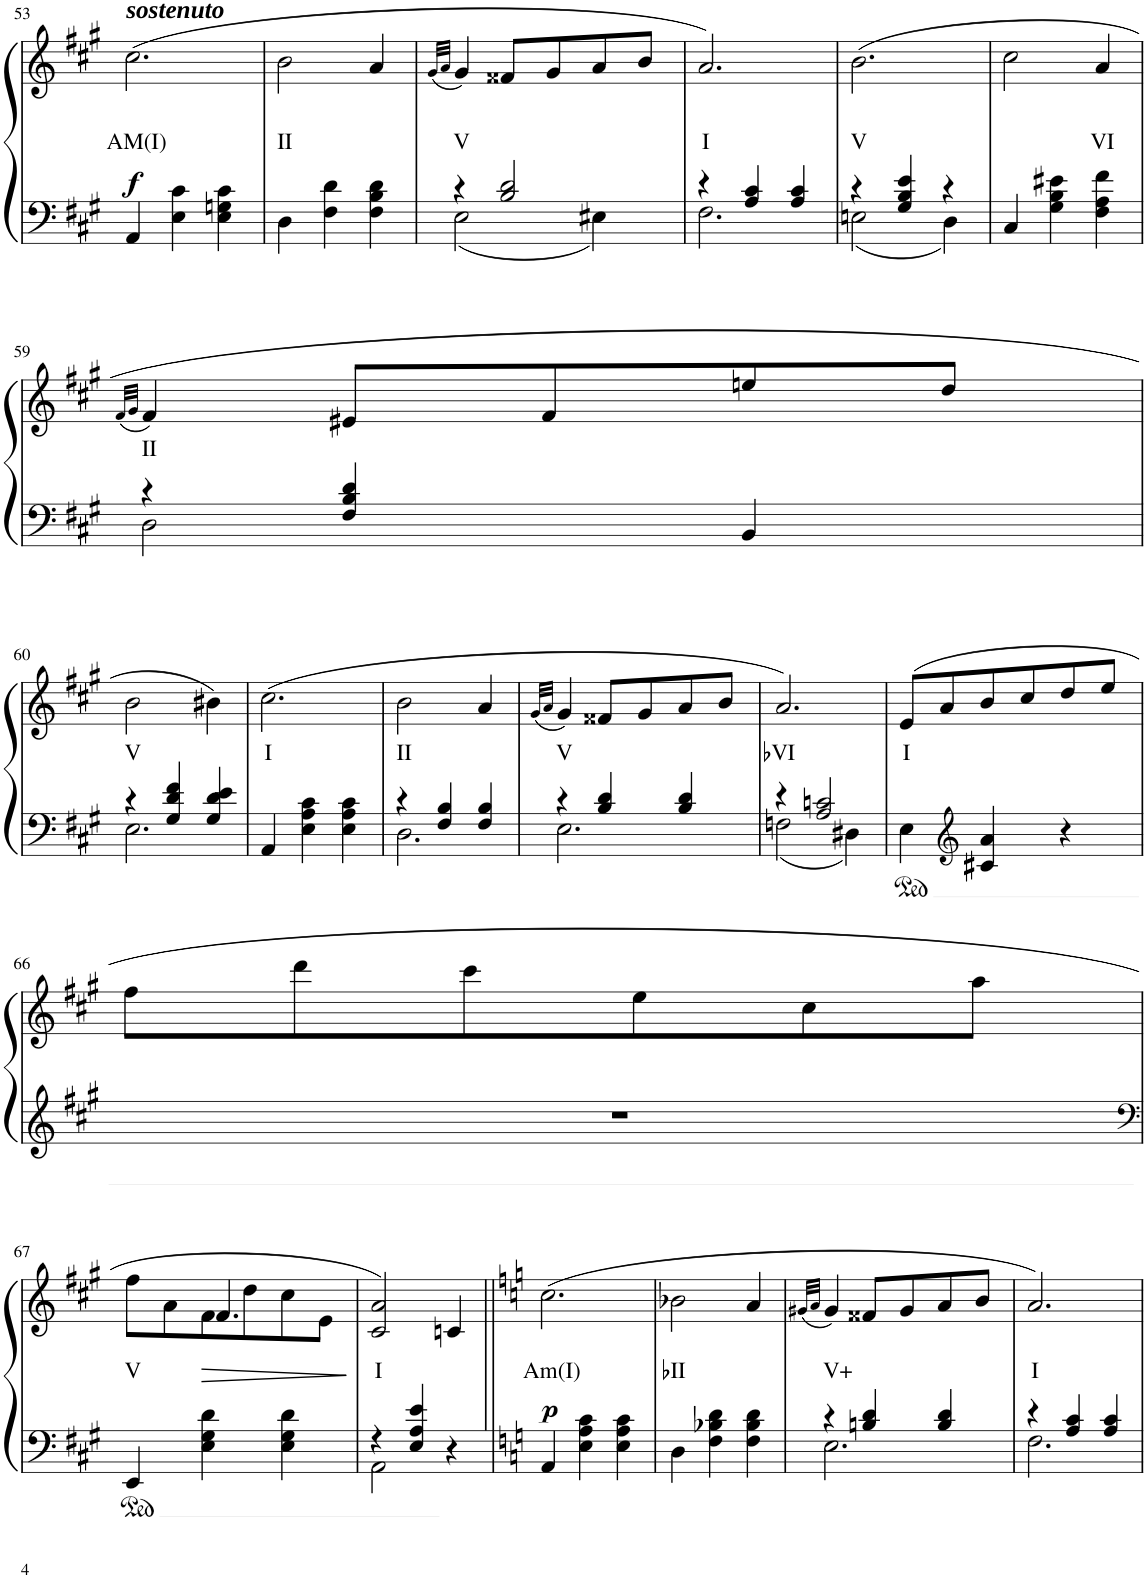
**kern	**kern	**text	**dynam
*part1	*part1	*part1	*part1
*staff2	*staff1	*staff1	*staff1/2
*I"Piano	*	*	*
*I'Pno	*	*	*
!!LO:PB:g=z
*clefF4	*clefG2	*	*
*k[f#c#g#]	*k[f#c#g#]	*	*
*M3/4	*M3/4	*	*
=53	=53	=53	=53
!	!LO:TX:a:Bi:t=sostenuto	!	!
!	!	!LO:LY:b	!LO:DY:b
4AA/	(2.cc#\	AM(I)	f
4E\ 4c#\	.	.	.
4E\ 4Gn\ 4c#\	.	.	.
=54	=54	=54	=54
!	!	!LO:LY:b	!
4D\	2b\	II	.
4F#\ 4d\	.	.	.
4F#\ 4B\ 4d\	4a/	.	.
=55	=55	=55	=55
.	(32qg#/LLL	.	.
.	32qa/JJJ	.	.
*^	*	*	*
!	!	!	!LO:LY:b	!
4r	2E\	4g#/)	V	.
2B/ 2d/	.	8f##X/L	.	.
.	.	8g#/	.	.
.	4E#X\	8a/	.	.
.	.	8b/J	.	.
=56	=56	=56	=56	=56
!	!	!	!LO:LY:b	!
4r	2.F#\	2.a/)	I	.
4A/ 4c#/	.	.	.	.
4A/ 4c#/	.	.	.	.
=57	=57	=57	=57	=57
!	!	!	!LO:LY:b	!
4r	2En\	(2.b\	V	.
4G#/ 4B/ 4e/	.	.	.	.
4r	4D\	.	.	.
*v	*v	*	*	*
=58	=58	=58	=58
4C#/	2cc#\	.	.
4G#\ 4B\ 4e#X\	.	.	.
!	!	!LO:LY:b	!
4F#\ 4A\ 4f#\	4a/	VI	.
!!LO:LB:g=z
=59	=59	=59	=59
.	(32qf#/LLL	.	.
.	32qg#/JJJ	.	.
*^	*	*	*
!	!	!	!LO:LY:b	!
4r	2D\	4f#/)	II	.
4F#/ 4B/ 4d/	.	8e#X/L	.	.
.	.	8f#/	.	.
4BB/	4ryy	8een/	.	.
.	.	8dd/J	.	.
!!LO:LB:g=z
=60	=60	=60	=60	=60
!	!	!	!LO:LY:b	!
4r	2.E\	2b\	V	.
4G#/ 4d/ 4f#/	.	.	.	.
4G#/ 4d/ 4e/	.	4b#X\)	.	.
*v	*v	*	*	*
=61	=61	=61	=61
!	!	!LO:LY:b	!
4AA/	(2.cc#\	I	.
4E\ 4A\ 4c#\	.	.	.
4E\ 4A\ 4c#\	.	.	.
=62	=62	=62	=62
*^	*	*	*
!	!	!	!LO:LY:b	!
4r	2.D\	2b\	II	.
4F#/ 4B/	.	.	.	.
4F#/ 4B/	.	4a/	.	.
=63	=63	=63	=63	=63
.	.	(32qg#/LLL	.	.
.	.	32qa/JJJ	.	.
!	!	!	!LO:LY:b	!
4r	2.E\	4g#/)	V	.
4B/ 4d/	.	8f##X/L	.	.
.	.	8g#/	.	.
4B/ 4d/	.	8a/	.	.
.	.	8b/J	.	.
=64	=64	=64	=64	=64
!	!	!	!LO:LY:b	!
4r	2Fn\	2.a/)	♭VI	.
2A/ 2cn/	.	.	.	.
.	4D#X\	.	.	.
=65	=65	=65	=65	=65
!	!	!	!LO:LY:b	!
*v	*v	*	*	*
4E\	(8e/L	I	.
.	8a/	.	.
*clefG2	*	*	*
4c#X/ 4a/	8b/	.	.
.	8cc#/	.	.
4r	8dd/	.	.
.	8ee/J	.	.
!!LO:LB:g=z
=66	=66	=66	=66
2.r	8ff#\L	.	.
.	8ddd\	.	.
.	8ccc#\	.	.
.	8ee\	.	.
.	8cc#\	.	.
.	8aa\J	.	.
!!LO:LB:g=z
=67	=67	=67	=67
*clefF4	*	*	*
!	!	!LO:LY:b	!
*	*^	*	*
4EE/	8ff#\L	4ryy	V	.
.	8a\	.	.	.
!	!	!	!	!LO:HP:b
4E\ 4G#\ 4d\	8f#\	4.f#/	.	>
.	8dd\	.	.	.
4E\ 4G#\ 4d\	8cc#\	.	.	.
.	8e\J	8ryy	.	.
*	*v	*v	*	*
.	.	.	]
=68	=68	=68	=68
*^	*	*	*
!	!	!	!LO:LY:b	!
4r	2AA\	2c#/ 2a/)	I	.
4E/ 4A/ 4e/	.	.	.	.
4r	4ryy	4cn/	.	.
*v	*v	*	*	*
=69||	=69||	=69||	=69||
*k[]	*k[]	*	*
*^	*	*	*
!	!	!	!LO:LY:b	!LO:DY:b
*v	*v	*	*	*
4AA/	(2.cc\	Am(I)	p
4E\ 4A\ 4c\	.	.	.
4E\ 4A\ 4c\	.	.	.
=70	=70	=70	=70
!	!	!LO:LY:b	!
4D\	2b-X\	♭II	.
4F\ 4B-X\ 4d\	.	.	.
4F\ 4B-\ 4d\	4a/	.	.
=71	=71	=71	=71
.	(32qg#X/LLL	.	.
.	32qa/JJJ	.	.
*^	*	*	*
!	!	!	!LO:LY:b	!
4r	2.E\	4g#/)	V+	.
4Bn/ 4d/	.	8f##X/L	.	.
.	.	8g#/	.	.
4B/ 4d/	.	8a/	.	.
.	.	8b/J	.	.
=72	=72	=72	=72	=72
!	!	!	!LO:LY:b	!
4r	2.F\	2.a/)	I	.
4A/ 4c/	.	.	.	.
4A/ 4c/	.	.	.	.
*v	*v	*	*	*
=	=	=	=
*-	*-	*-	*-
